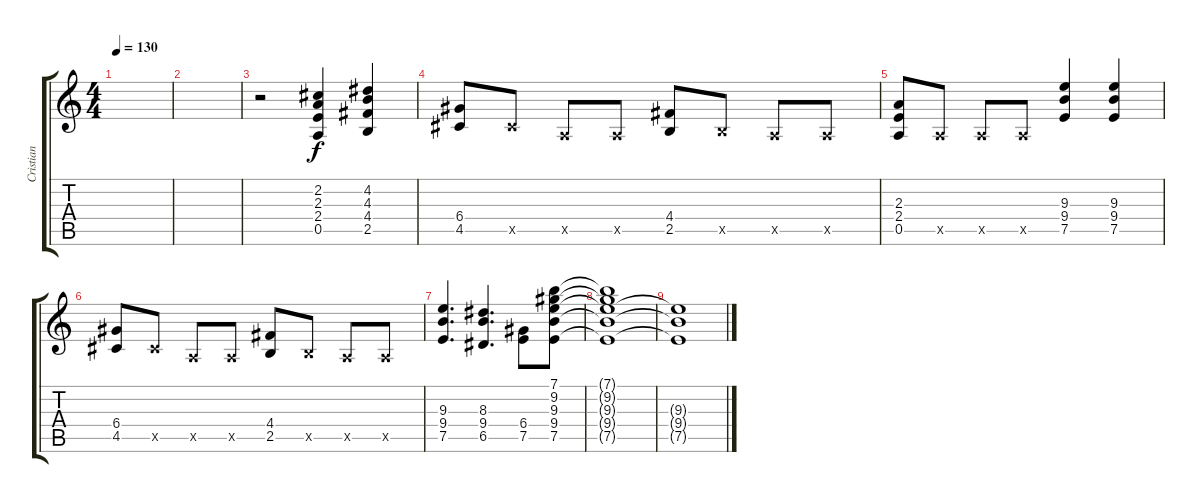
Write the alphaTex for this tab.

\track ("Cristian" "Cristian") {instrument acousticguitarnylon}
\staff {score tabs}
\tuning (E4 B3 G3 D3 A2 E2) {hide}
\ts (4 4)
\tempo 130
\clef g2
\ks c
|
|
r.2 (2.2 2.3 2.4 0.5).4 (4.2 4.3 4.4 2.5).4 |
(6.4 4.5).8 4.5{x}.8 0.5{x}.8 0.5{x}.8 (4.4 2.5).8 2.5{x}.8 0.5{x}.8 0.5{x}.8 |
(2.3 2.4 0.5).8 0.5{x}.8 0.5{x}.8 0.5{x}.8 (9.3 9.4 7.5).4 (9.3 9.4 7.5).4 |
(6.4 4.5).8 4.5{x}.8 0.5{x}.8 0.5{x}.8 (4.4 2.5).8 2.5{x}.8 0.5{x}.8 0.5{x}.8 |
(9.3 9.4 7.5).4{d} (8.3 9.4 6.5).4{d} (6.4 7.5).8 (7.1 9.2 9.3 9.4 7.5).8{volume 0} |
(7.1{t} 9.2{t} 9.3{t} 9.4{t} 7.5{t}).1 |
(9.3{t} 9.4{t} 7.5{t}).1
